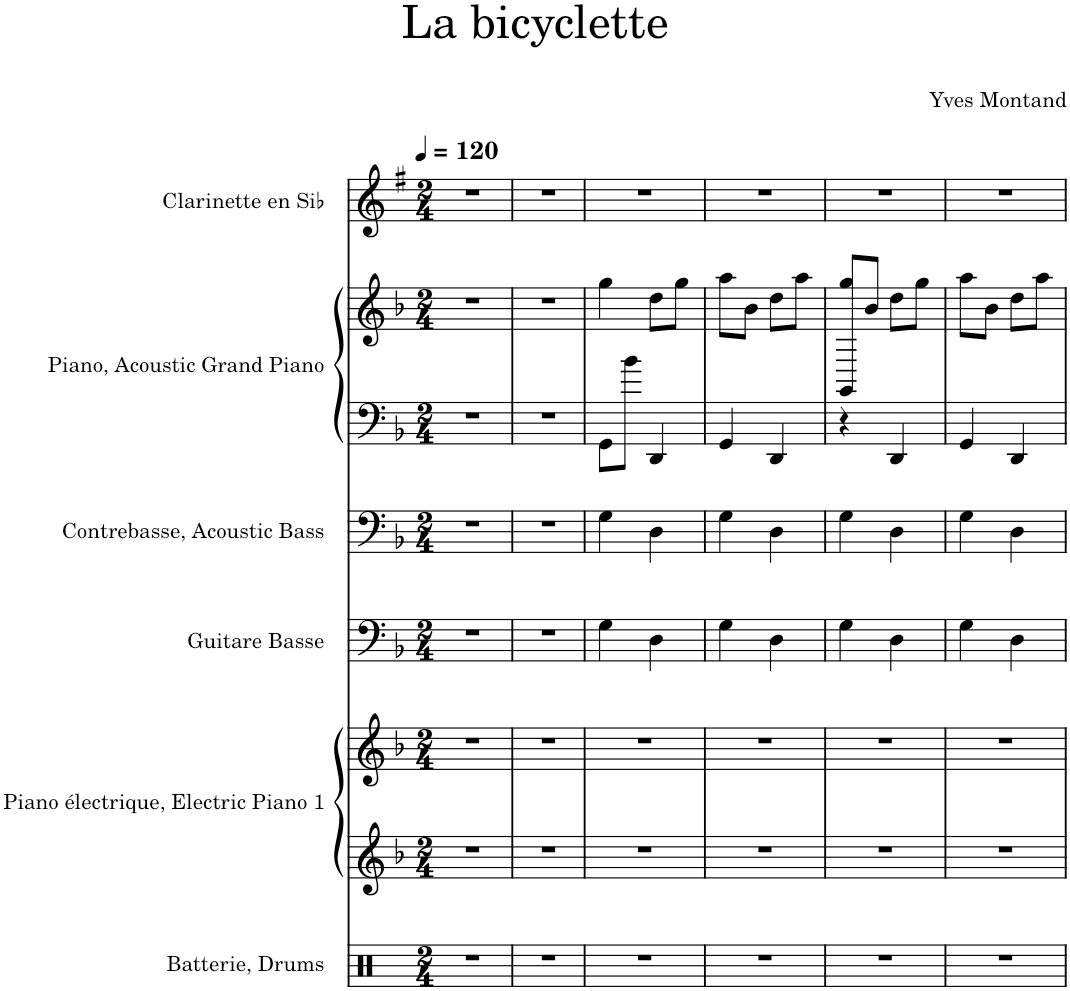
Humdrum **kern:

**kern	**kern	**kern	**kern	**kern	**kern	**kern	**kern
*part6	*part5	*part5	*part4	*part3	*part2	*part2	*part1
*staff8	*staff7	*staff6	*staff5	*staff4	*staff3	*staff2	*staff1
*I"Batterie, Drums	*I"Piano électrique, Electric Piano 1	*	*I"Guitare Basse	*I"Contrebasse, Acoustic Bass	*I"Piano, Acoustic Grand Piano	*	*I"Clarinette en Sib
*I'Bat.	*I'Pia. él.	*	*I'Guit. B.	*I'Cb.	*I'Pia.	*	*I'Clar. Sib
*clefX	*clefG2	*clefG2	*clefF4	*clefF4	*clefF4	*clefG2	*clefG2
*	*	*	*Trd7c12	*Trd7c12	*	*	*Trd1c2
*k[]	*k[b-]	*k[b-]	*k[b-]	*k[b-]	*k[b-]	*k[b-]	*k[f#]
*M2/4	*M2/4	*M2/4	*M2/4	*M2/4	*M2/4	*M2/4	*M2/4
*MM120	*MM120	*MM120	*MM120	*MM120	*MM120	*MM120	*MM120
=1	=1	=1	=1	=1	=1	=1	=1
2r	2r	2r	2r	2r	2r	2r	2r
=2	=2	=2	=2	=2	=2	=2	=2
2r	2r	2r	2r	2r	2r	2r	2r
=3	=3	=3	=3	=3	=3	=3	=3
2r	2r	2r	4G\	4G\	8GG\L	4gg\	2r
.	.	.	.	.	8b-\J	.	.
.	.	.	4D\	4D\	4DD/	8dd\L	.
.	.	.	.	.	.	8gg\J	.
=4	=4	=4	=4	=4	=4	=4	=4
2r	2r	2r	4G\	4G\	4GG/	8aa\L	2r
.	.	.	.	.	.	8b-\J	.
.	.	.	4D\	4D\	4DD/	8dd\L	.
.	.	.	.	.	.	8aa\J	.
=5	=5	=5	=5	=5	=5	=5	=5
2r	2r	2r	4G\	4G\	4r	8GG/ 8gg/L	2r
.	.	.	.	.	.	8b-/J	.
.	.	.	4D\	4D\	4DD/	8dd\L	.
.	.	.	.	.	.	8gg\J	.
=6	=6	=6	=6	=6	=6	=6	=6
2r	2r	2r	4G\	4G\	4GG/	8aa\L	2r
.	.	.	.	.	.	8b-\J	.
.	.	.	4D\	4D\	4DD/	8dd\L	.
.	.	.	.	.	.	8aa\J	.
=	=	=	=	=	=	=	=
*-	*-	*-	*-	*-	*-	*-	*-
